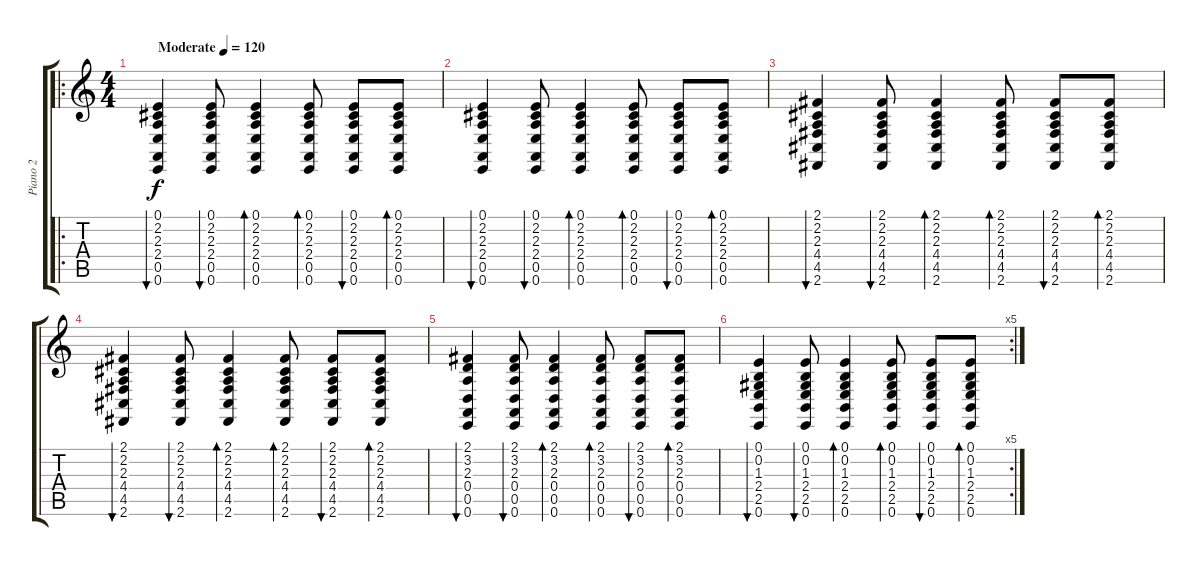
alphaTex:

\track ("Piano 2" "Piano 2") {instrument acousticgrandpiano}
\staff {score tabs}
\tuning (E4 B3 G3 D3 A2 E2) {hide}
\ro
\ts (4 4)
\tempo (120 "Moderate")
\clef g2
\ks c
(0.1 2.2 2.3 2.4 0.5 0.6).4{bu 30 dy f instrument acousticgrandpiano} (0.1 2.2 2.3 2.4 0.5 0.6).8{bu 30} (0.1 2.2 2.3 2.4 0.5 0.6).4{bd 30} (0.1 2.2 2.3 2.4 0.5 0.6).8{bd 30} (0.1 2.2 2.3 2.4 0.5 0.6).8{bu 30} (0.1 2.2 2.3 2.4 0.5 0.6).8{bd 30} |
(0.1 2.2 2.3 2.4 0.5 0.6).4{bu 30} (0.1 2.2 2.3 2.4 0.5 0.6).8{bu 30} (0.1 2.2 2.3 2.4 0.5 0.6).4{bd 30} (0.1 2.2 2.3 2.4 0.5 0.6).8{bd 30} (0.1 2.2 2.3 2.4 0.5 0.6).8{bu 30} (0.1 2.2 2.3 2.4 0.5 0.6).8{bd 30} |
(2.1 2.2 2.3 4.4 4.5 2.6).4{bu 30} (2.1 2.2 2.3 4.4 4.5 2.6).8{bu 30} (2.1 2.2 2.3 4.4 4.5 2.6).4{bd 30} (2.1 2.2 2.3 4.4 4.5 2.6).8{bd 30} (2.1 2.2 2.3 4.4 4.5 2.6).8{bu 30} (2.1 2.2 2.3 4.4 4.5 2.6).8{bd 30} |
(2.1 2.2 2.3 4.4 4.5 2.6).4{bu 30} (2.1 2.2 2.3 4.4 4.5 2.6).8{bu 30} (2.1 2.2 2.3 4.4 4.5 2.6).4{bd 30} (2.1 2.2 2.3 4.4 4.5 2.6).8{bd 30} (2.1 2.2 2.3 4.4 4.5 2.6).8{bu 30} (2.1 2.2 2.3 4.4 4.5 2.6).8{bd 30} |
(2.1 3.2 2.3 0.4 0.5 0.6).4{bu 30} (2.1 3.2 2.3 0.4 0.5 0.6).8{bu 30} (2.1 3.2 2.3 0.4 0.5 0.6).4{bd 30} (2.1 3.2 2.3 0.4 0.5 0.6).8{bd 30} (2.1 3.2 2.3 0.4 0.5 0.6).8{bu 30} (2.1 3.2 2.3 0.4 0.5 0.6).8{bd 30} |
\rc 5
(0.1 0.2 1.3 2.4 2.5 0.6).4{bu 30} (0.1 0.2 1.3 2.4 2.5 0.6).8{bu 30} (0.1 0.2 1.3 2.4 2.5 0.6).4{bd 30} (0.1 0.2 1.3 2.4 2.5 0.6).8{bd 30} (0.1 0.2 1.3 2.4 2.5 0.6).8{bu 30} (0.1 0.2 1.3 2.4 2.5 0.6).8{bd 30}
